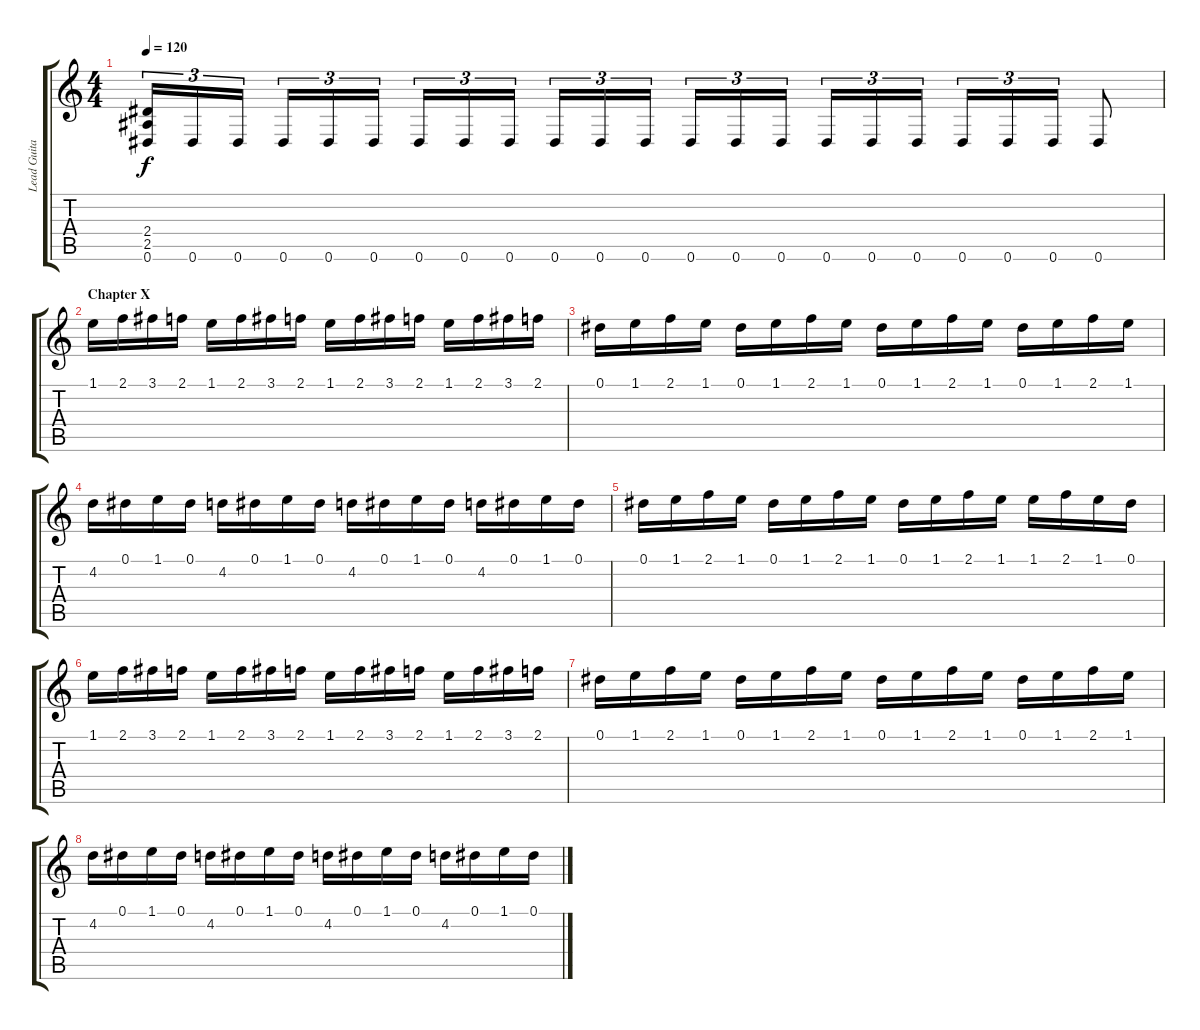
\track ("Lead Guitar" "Lead Guita") {instrument distortionguitar}
\staff {score tabs}
\tuning (Eb4 Bb3 Gb3 Db3 Ab2 Eb2) {hide}
\ts (4 4)
\tempo 120
\clef g2
\ks c
(2.4 2.5 0.6).16{tu (3 2) dy f} 0.6.16{tu (3 2)} 0.6.16{tu (3 2)} 0.6.16{tu (3 2)} 0.6.16{tu (3 2)} 0.6.16{tu (3 2)} 0.6.16{tu (3 2)} 0.6.16{tu (3 2)} 0.6.16{tu (3 2)} 0.6.16{tu (3 2)} 0.6.16{tu (3 2)} 0.6.16{tu (3 2)} 0.6.16{tu (3 2)} 0.6.16{tu (3 2)} 0.6.16{tu (3 2)} 0.6.16{tu (3 2)} 0.6.16{tu (3 2)} 0.6.16{tu (3 2)} 0.6.16{tu (3 2)} 0.6.16{tu (3 2)} 0.6.16{tu (3 2)} 0.6.8 |
\section ("" "Chapter X")
1.1.16 2.1.16 3.1.16 2.1.16 1.1.16 2.1.16 3.1.16 2.1.16 1.1.16 2.1.16 3.1.16 2.1.16 1.1.16 2.1.16 3.1.16 2.1.16 |
0.1.16 1.1.16 2.1.16 1.1.16 0.1.16 1.1.16 2.1.16 1.1.16 0.1.16 1.1.16 2.1.16 1.1.16 0.1.16 1.1.16 2.1.16 1.1.16 |
4.2.16 0.1.16 1.1.16 0.1.16 4.2.16 0.1.16 1.1.16 0.1.16 4.2.16 0.1.16 1.1.16 0.1.16 4.2.16 0.1.16 1.1.16 0.1.16 |
0.1.16 1.1.16 2.1.16 1.1.16 0.1.16 1.1.16 2.1.16 1.1.16 0.1.16 1.1.16 2.1.16 1.1.16 1.1.16 2.1.16 1.1.16 0.1.16 |
1.1.16 2.1.16 3.1.16 2.1.16 1.1.16 2.1.16 3.1.16 2.1.16 1.1.16 2.1.16 3.1.16 2.1.16 1.1.16 2.1.16 3.1.16 2.1.16 |
0.1.16 1.1.16 2.1.16 1.1.16 0.1.16 1.1.16 2.1.16 1.1.16 0.1.16 1.1.16 2.1.16 1.1.16 0.1.16 1.1.16 2.1.16 1.1.16 |
4.2.16 0.1.16 1.1.16 0.1.16 4.2.16 0.1.16 1.1.16 0.1.16 4.2.16 0.1.16 1.1.16 0.1.16 4.2.16 0.1.16 1.1.16 0.1.16
